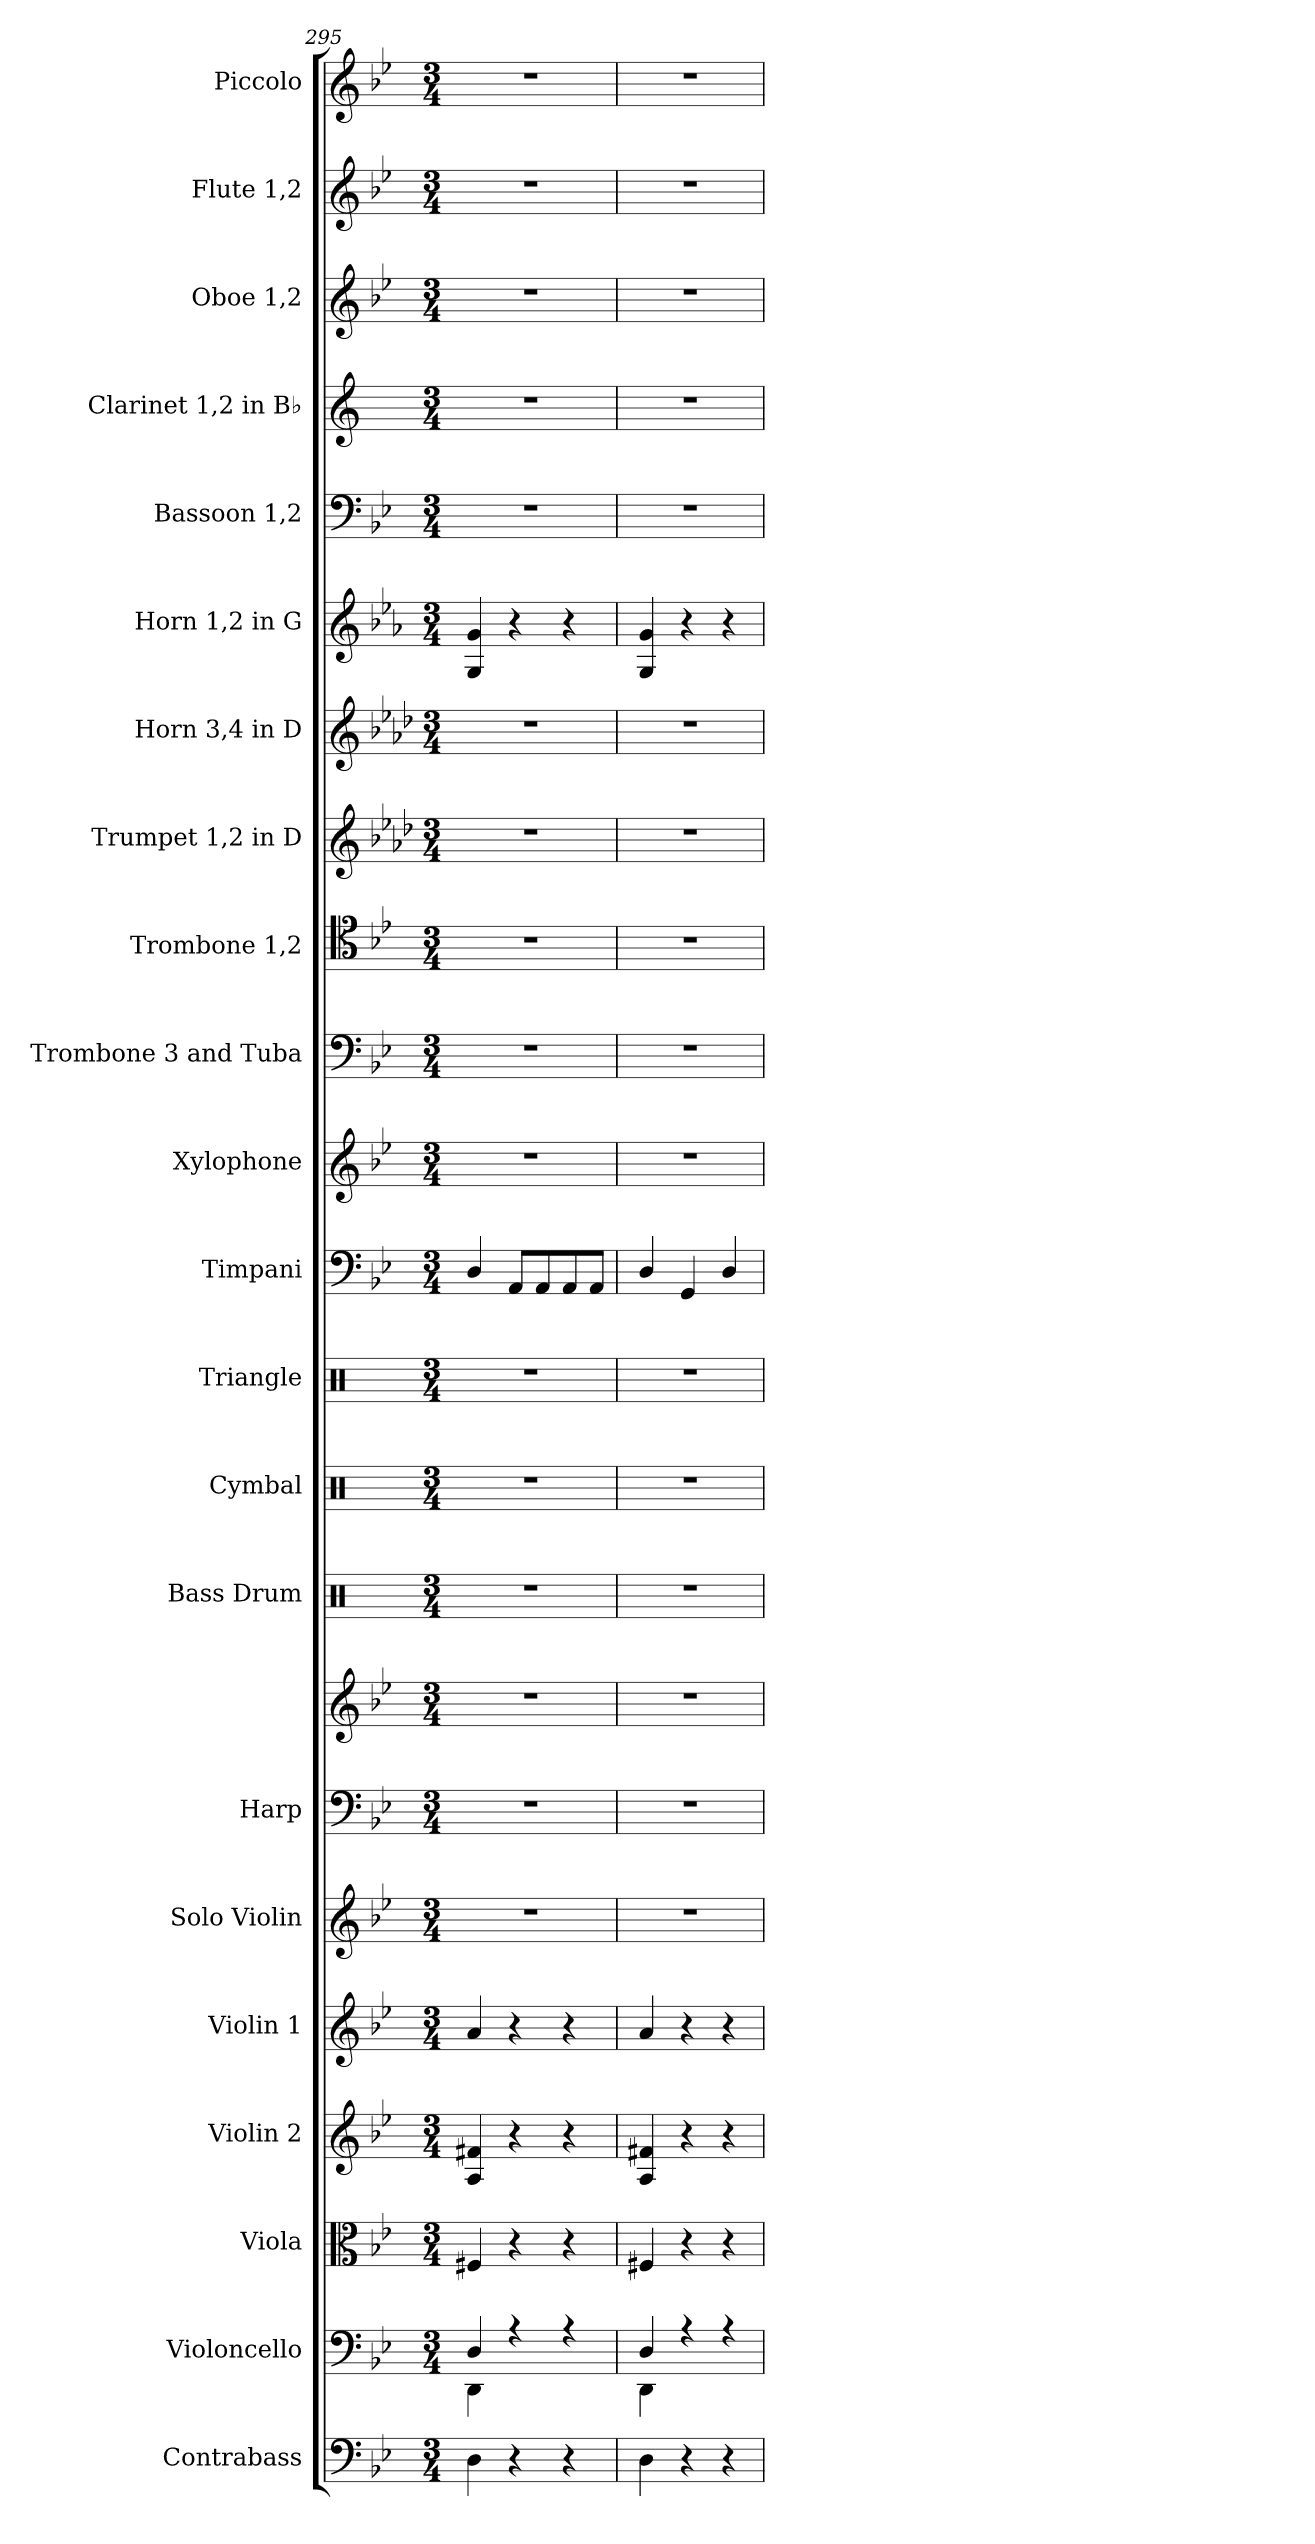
**kern	**kern	**kern	**kern	**kern	**kern	**kern	**kern	**kern	**kern	**kern	**kern	**kern	**kern	**kern	**kern	**kern	**kern	**kern	**kern	**kern	**kern	**kern
*part22	*part21	*part20	*part19	*part18	*part17	*part16	*part16	*part15	*part14	*part13	*part12	*part11	*part10	*part9	*part8	*part7	*part6	*part5	*part4	*part3	*part2	*part1
*staff23	*staff22	*staff21	*staff20	*staff19	*staff18	*staff17	*staff16	*staff15	*staff14	*staff13	*staff12	*staff11	*staff10	*staff9	*staff8	*staff7	*staff6	*staff5	*staff4	*staff3	*staff2	*staff1
*I"Contrabass	*I"Violoncello	*I"Viola	*I"Violin 2	*I"Violin 1	*I"Solo Violin	*I"Harp	*	*I"Bass Drum	*I"Cymbal	*I"Triangle	*I"Timpani	*I"Xylophone	*I"Trombone 3 and Tuba	*I"Trombone 1,2	*I"Trumpet 1,2 in D	*I"Horn 3,4 in D	*I"Horn 1,2 in G	*I"Bassoon 1,2	*I"Clarinet 1,2 in B♭	*I"Oboe 1,2	*I"Flute 1,2	*I"Piccolo
*I'Cb.	*I'Vc.	*I'Vla.	*I'Vln. 2	*I'Vln. 1	*I'Solo Vln.	*I'Hrp.	*	*I'B.D	*I'Cym.	*I'Trgl.	*I'Timp.	*I'Xyl.	*I'Tbn. 3 and Tba.	*I'Tbn. 1,2	*I'Tpt. 1,2 in D	*I'Hn. 3,4 in D	*I'Hn. 1,2 in G	*I'Bsn. 1,2	*I'Cl. 1,2 in B♭	*I'Ob. 1,2	*I'Fl. 1,2	*I'Picc.
*clefF4	*clefF4	*clefC3	*clefG2	*clefG2	*clefG2	*clefF4	*clefG2	*clefX	*clefX	*clefX	*clefF4	*clefG2	*clefF4	*clefC4	*clefG2	*clefG2	*clefG2	*clefF4	*clefG2	*clefG2	*clefG2	*clefG2
*ITrd7c12	*	*	*	*	*	*	*	*	*	*	*	*ITrd-7c-12	*	*	*ITrd-1c-2	*ITrd6c10	*ITrd3c5	*	*ITrd1c2	*	*	*ITrd-7c-12
*k[b-e-]	*k[b-e-]	*k[b-e-]	*k[b-e-]	*k[b-e-]	*k[b-e-]	*k[b-e-]	*k[b-e-]	*k[]	*k[]	*k[]	*k[b-e-]	*k[b-e-]	*k[b-e-]	*k[b-e-]	*k[b-e-]	*k[b-e-]	*k[b-e-]	*k[b-e-]	*k[b-e-]	*k[b-e-]	*k[b-e-]	*k[b-e-]
*M3/4	*M3/4	*M3/4	*M3/4	*M3/4	*M3/4	*M3/4	*M3/4	*M3/4	*M3/4	*M3/4	*M3/4	*M3/4	*M3/4	*M3/4	*M3/4	*M3/4	*M3/4	*M3/4	*M3/4	*M3/4	*M3/4	*M3/4
=295	=295	=295	=295	=295	=295	=295	=295	=295	=295	=295	=295	=295	=295	=295	=295	=295	=295	=295	=295	=295	=295	=295
*	*^	*	*	*	*	*	*	*	*	*	*	*	*	*	*	*	*	*	*	*	*	*
4DD\	4D/	4DD\	4F#X/	4A/ 4f#X/	4a/	2.r	2.r	2.r	2.r	2.r	2.r	4D/	2.r	2.r	2.r	2.r	2.r	4D/ 4d/	2.r	2.r	2.r	2.r	2.r
4r	2ryy	4rA	4r	4r	4r	.	.	.	.	.	.	8AA/L	.	.	.	.	.	4r	.	.	.	.	.
.	.	.	.	.	.	.	.	.	.	.	.	8AA/	.	.	.	.	.	.	.	.	.	.	.
4r	.	4rA	4r	4r	4r	.	.	.	.	.	.	8AA/	.	.	.	.	.	4r	.	.	.	.	.
.	.	.	.	.	.	.	.	.	.	.	.	8AA/J	.	.	.	.	.	.	.	.	.	.	.
=296	=296	=296	=296	=296	=296	=296	=296	=296	=296	=296	=296	=296	=296	=296	=296	=296	=296	=296	=296	=296	=296	=296	=296
4DD\	4D/	4DD\	4F#X/	4A/ 4f#X/	4a/	2.r	2.r	2.r	2.r	2.r	2.r	4D/	2.r	2.r	2.r	2.r	2.r	4D/ 4d/	2.r	2.r	2.r	2.r	2.r
4r	2ryy	4rA	4r	4r	4r	.	.	.	.	.	.	4GG/	.	.	.	.	.	4r	.	.	.	.	.
4r	.	4rA	4r	4r	4r	.	.	.	.	.	.	4D/	.	.	.	.	.	4r	.	.	.	.	.
*	*v	*v	*	*	*	*	*	*	*	*	*	*	*	*	*	*	*	*	*	*	*	*	*
=	=	=	=	=	=	=	=	=	=	=	=	=	=	=	=	=	=	=	=	=	=	=
*-	*-	*-	*-	*-	*-	*-	*-	*-	*-	*-	*-	*-	*-	*-	*-	*-	*-	*-	*-	*-	*-	*-
